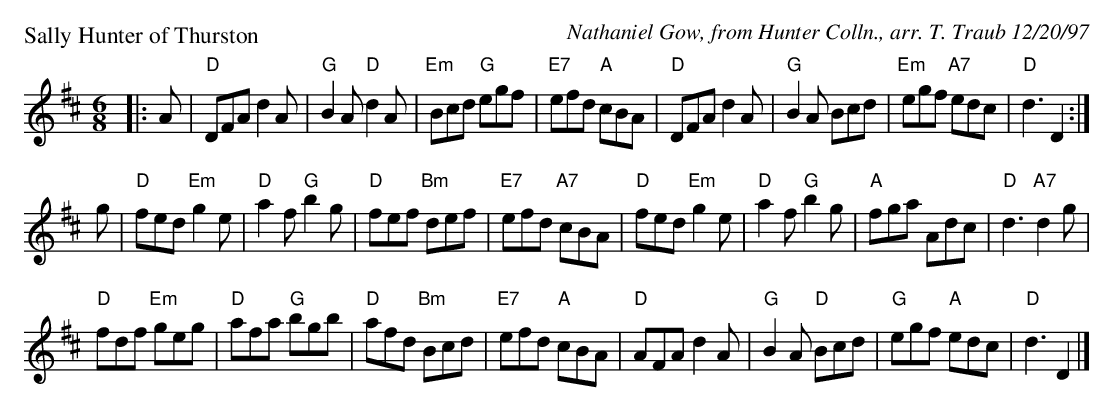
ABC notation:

X:1
P: Sally Hunter of Thurston
C: Nathaniel Gow, from Hunter Colln., arr. T. Traub 12/20/97
M: 6/8
L: 1/8
K: D
|: A|"D"DFA d2 A|"G"B2 A "D"d2 A|"Em"Bcd "G"egf|"E7"efd "A"cBA|"D"DFA d2 A|"G"B2 A Bcd|"Em"egf "A7"edc|"D"d3 D2 :|
g|"D"fed "Em"g2 e|"D"a2 f "G"b2 g|"D"fef "Bm"def|"E7"efd "A7"cBA|"D"fed "Em"g2 e|"D"a2 f "G"b2 g|"A"fga Adc|"D"d3 "A7"d2 g|
"D"fdf "Em"geg|"D"afa "G"bgb|"D"afd "Bm"Bcd|"E7"efd "A"cBA|"D"AFA d2 A|"G"B2 A "D"Bcd|"G"egf "A"edc|"D"d3 D2 |]
